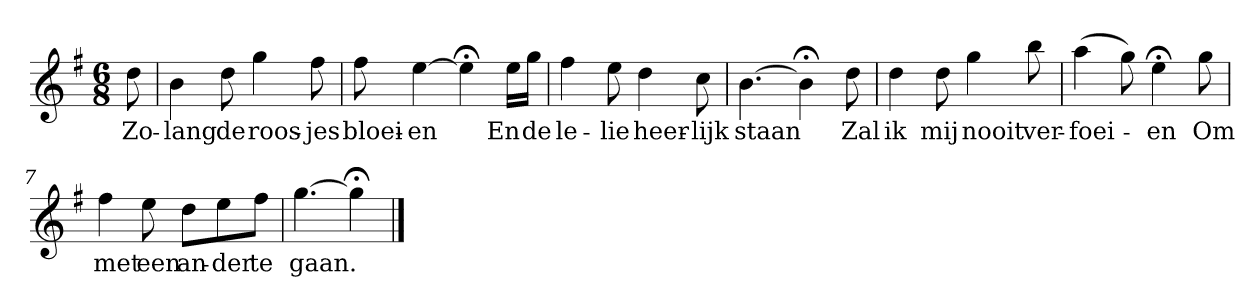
**kern	**text
*part1	*part1
*staff1	*staff1
*k[f#]	*
*G:	*
*M6/8	*
*MM120	*
=	=
8dd	Zo-
=1	=1
4b	-lang
8dd	de
4gg	roos-
8ff#	-jes
=2	=2
8ff#	bloei-
[4ee	-en
4ee;<]	.
16eeLL	En
16ggJJ	de
=3	=3
4ff#	le-
8ee	-lie
4dd	heer-
8cc	-lijk
=4	=4
[4.b	staan
4b;<]	.
8dd	Zal
=5	=5
4dd	ik
8dd	mij
4gg	nooit
8bb	ver-
=6	=6
(4aa	-foei-
8gg)	.
4ee;<	-en
8gg	Om
=7	=7
4ff#	met
8ee	een
8ddL	an-
8ee	-der
8ff#J	te
=8	=8
[4.gg	gaan.
4gg;<]	.
==	==
*-	*-
